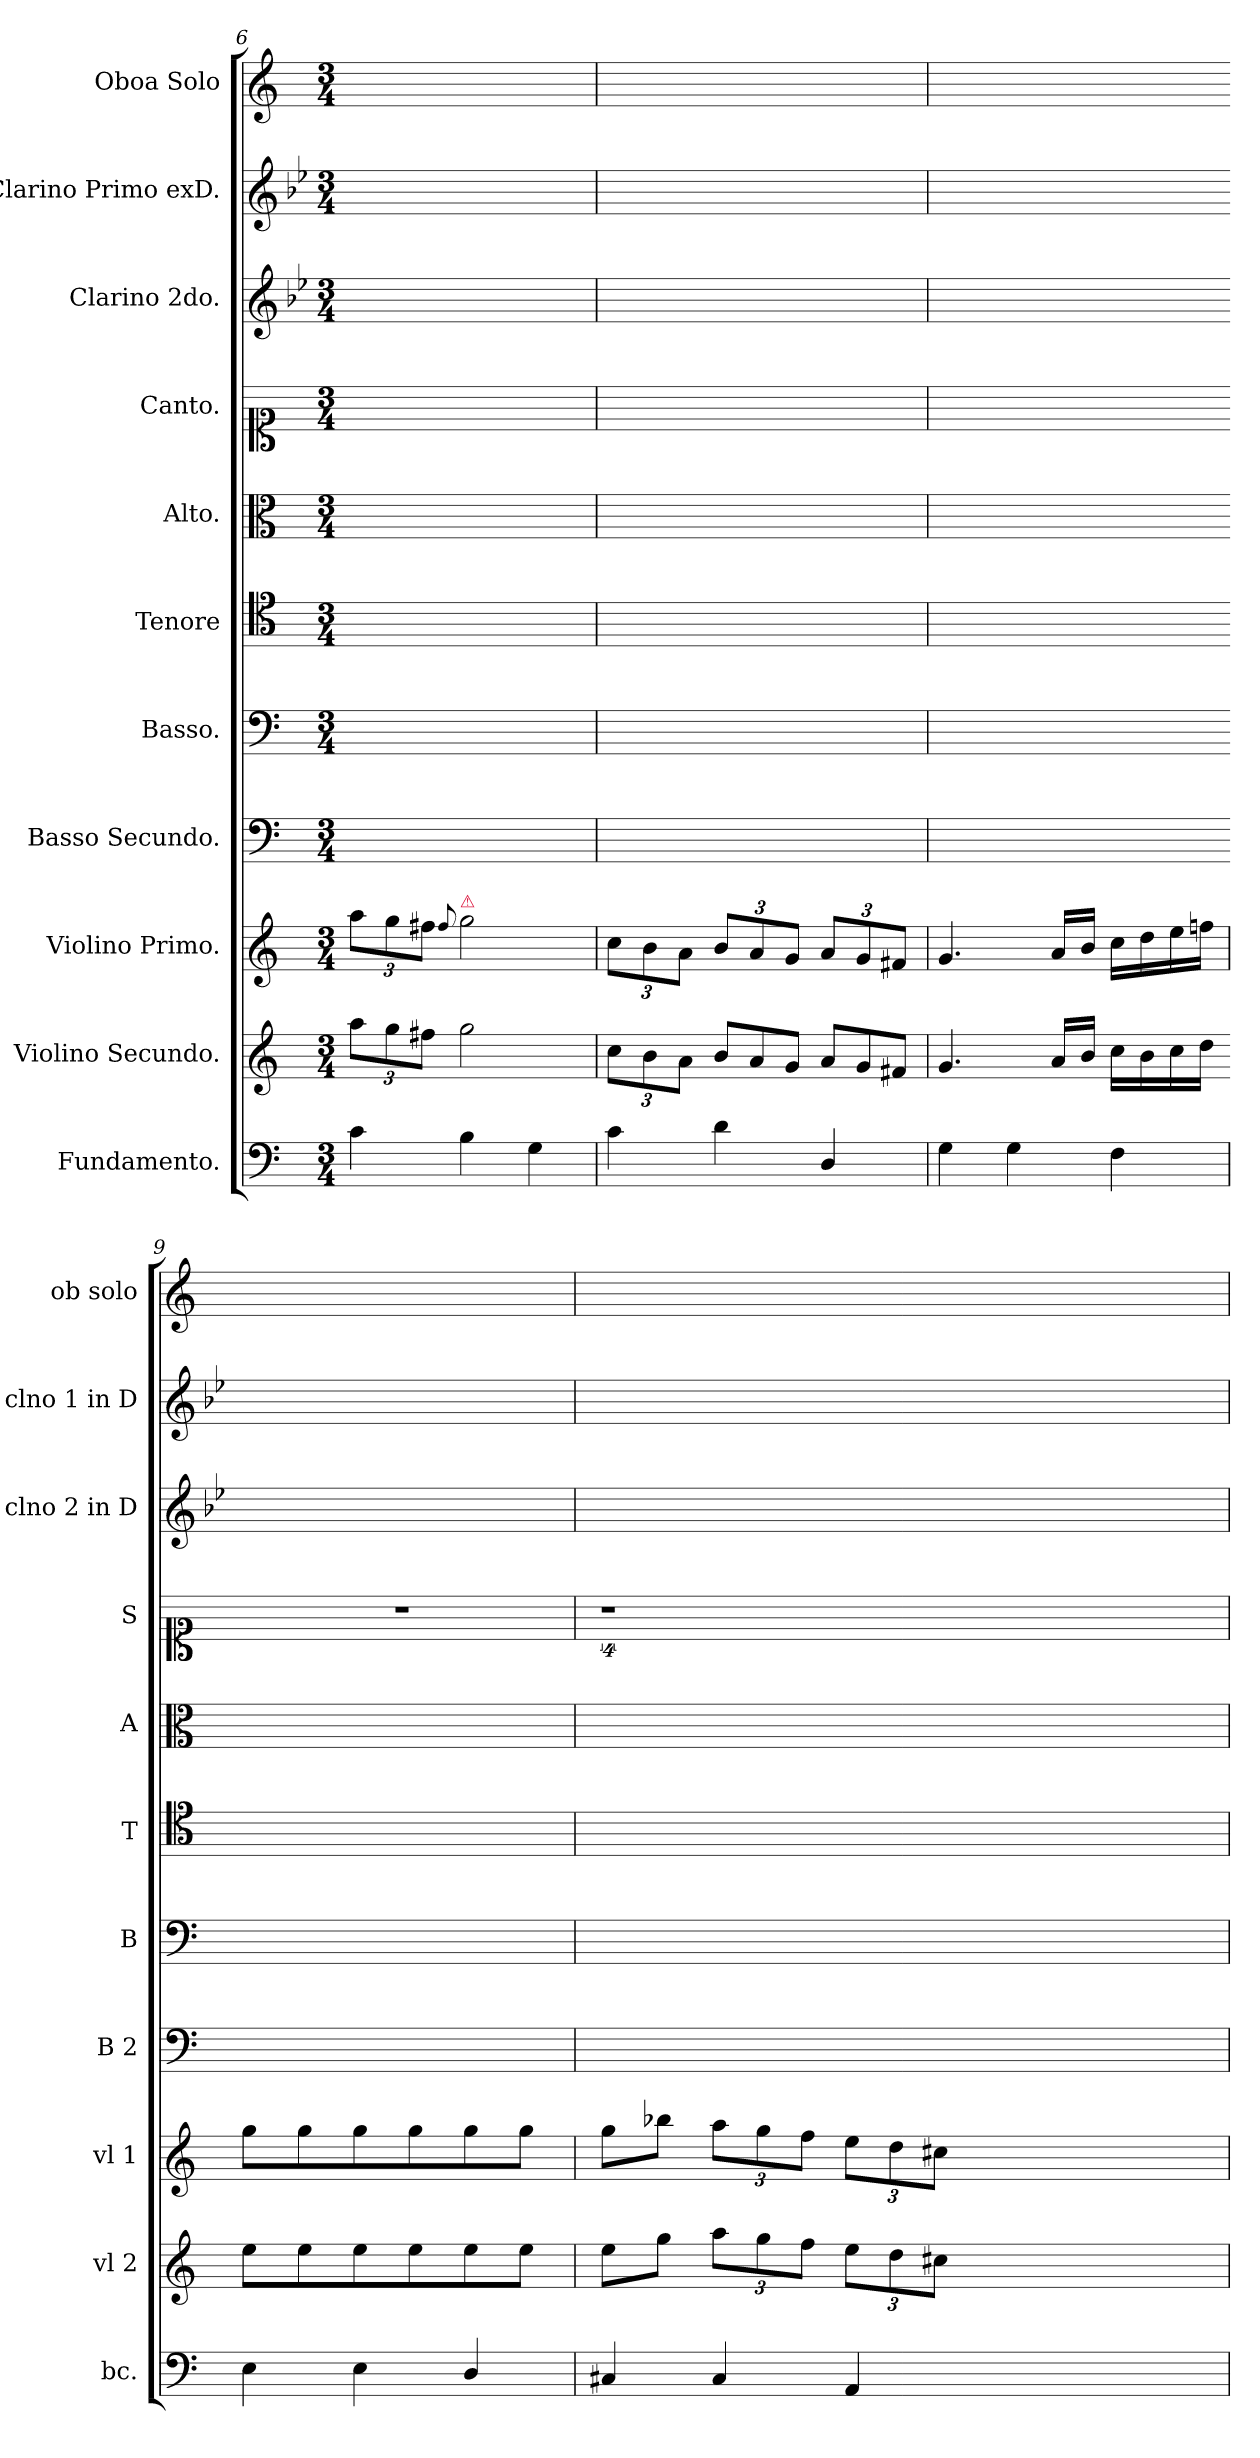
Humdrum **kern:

**kern	**kern	**kern	**kern	**kern	**kern	**kern	**kern	**kern	**kern	**kern
*part11	*part10	*part9	*part8	*part7	*part6	*part5	*part4	*part3	*part2	*part1
*staff11	*staff10	*staff9	*staff8	*staff7	*staff6	*staff5	*staff4	*staff3	*staff2	*staff1
*I"Fundamento.	*I"Violino Secundo.	*I"Violino Primo.	*I"Basso Secundo.	*I"Basso.	*I"Tenore	*I"Alto.	*I"Canto.	*I"Clarino 2do.	*I"Clarino Primo exD.	*I"Oboa Solo
*I'bc.	*I'vl 2	*I'vl 1	*I'B 2	*I'B	*I'T	*I'A	*I'S	*I'clno 2 in D	*I'clno 1 in D	*I'ob solo
*clefF4	*clefG2	*clefG2	*clefF4	*clefF4	*clefC4	*clefC3	*clefC1	*clefG2	*clefG2	*clefG2
*	*	*	*	*	*	*	*	*ITrd-1c-2	*ITrd-1c-2	*
*k[]	*k[]	*k[]	*k[]	*k[]	*k[]	*k[]	*k[]	*k[]	*k[]	*k[]
*M3/4	*M3/4	*M3/4	*M3/4	*M3/4	*M3/4	*M3/4	*M3/4	*M3/4	*M3/4	*M3/4
=6	=6	=6	=6	=6	=6	=6	=6	=6	=6	=6
4c\	12aa\L	12aa\L	2.ryy	2.ryy	2.ryy	2.ryy	2.ryy	2.ryy	2.ryy	2.ryy
.	12gg\	12gg\	.	.	.	.	.	.	.	.
.	12ff#X\J	12ff#X\J	.	.	.	.	.	.	.	.
.	.	8qqff#/	.	.	.	.	.	.	.	.
!	!	!LO:TX:a:color=crimson:t=⚠	!	!	!	!	!	!	!	!
4B\	2gg\	2gg\	.	.	.	.	.	.	.	.
4G\	.	.	.	.	.	.	.	.	.	.
=7	=7	=7	=7	=7	=7	=7	=7	=7	=7	=7
4c\	12cc\L	12cc\L	2.ryy	2.ryy	2.ryy	2.ryy	2.ryy	2.ryy	2.ryy	2.ryy
.	12b\	12b\	.	.	.	.	.	.	.	.
.	12a\J	12a\J	.	.	.	.	.	.	.	.
*	*Xtuplet	*	*	*	*	*	*	*	*	*
4d\	12b/L	12b/L	.	.	.	.	.	.	.	.
.	12a/	12a/	.	.	.	.	.	.	.	.
.	12g/J	12g/J	.	.	.	.	.	.	.	.
4D/	12a/L	12a/L	.	.	.	.	.	.	.	.
.	12g/	12g/	.	.	.	.	.	.	.	.
.	12f#X/J	12f#X/J	.	.	.	.	.	.	.	.
=8	=8	=8	=8	=8	=8	=8	=8	=8	=8	=8
4G\	4.g/	4.g/	2.ryy	2.ryy	2.ryy	2.ryy	2.ryy	2.ryy	2.ryy	2.ryy
4G\	.	.	.	.	.	.	.	.	.	.
.	16a/LL	16a/LL	.	.	.	.	.	.	.	.
.	16b/JJ	16b/JJ	.	.	.	.	.	.	.	.
4F\	16cc\LL	16cc\LL	.	.	.	.	.	.	.	.
.	16b\	16dd\	.	.	.	.	.	.	.	.
.	16cc\	16ee\	.	.	.	.	.	.	.	.
.	16dd\JJ	16ffn\JJ	.	.	.	.	.	.	.	.
=9	=9-	=9	=9	=9	=9	=9	=9	=9	=9	=9
4E\	8ee\L	8gg\L	2.ryy	2.ryy	2.ryy	2.ryy	2.r	2.ryy	2.ryy	2.ryy
.	8ee\	8gg\	.	.	.	.	.	.	.	.
4E\	8ee\	8gg\	.	.	.	.	.	.	.	.
.	8ee\	8gg\	.	.	.	.	.	.	.	.
4D/	8ee\	8gg\	.	.	.	.	.	.	.	.
.	8ee\J	8gg\J	.	.	.	.	.	.	.	.
=10	=10	=10	=10	=10	=10	=10	=10	=10	=10	=10
4C#X/	8ee\L	8gg\L	2.ryy	2.ryy	2.ryy	2.ryy	4%9r	2.ryy	2.ryy	2.ryy
.	8gg\J	8bb-X\J	.	.	.	.	.	.	.	.
*	*tuplet	*	*	*	*	*	*	*	*	*
4C#/	12aa\L	12aa\L	.	.	.	.	.	.	.	.
.	12gg\	12gg\	.	.	.	.	.	.	.	.
.	12ff\J	12ff\J	.	.	.	.	.	.	.	.
4AA/	12ee\L	12ee\L	.	.	.	.	.	.	.	.
.	12dd\	12dd\	.	.	.	.	.	.	.	.
.	12cc#X\J	12cc#X\J	.	.	.	.	.	.	.	.
1.ryy	1.ryy	1.ryy	1.ryy	1.ryy	1.ryy	1.ryy	.	1.ryy	1.ryy	1.ryy
=	=	=	=	=	=	=	=	=	=	=
*-	*-	*-	*-	*-	*-	*-	*-	*-	*-	*-
